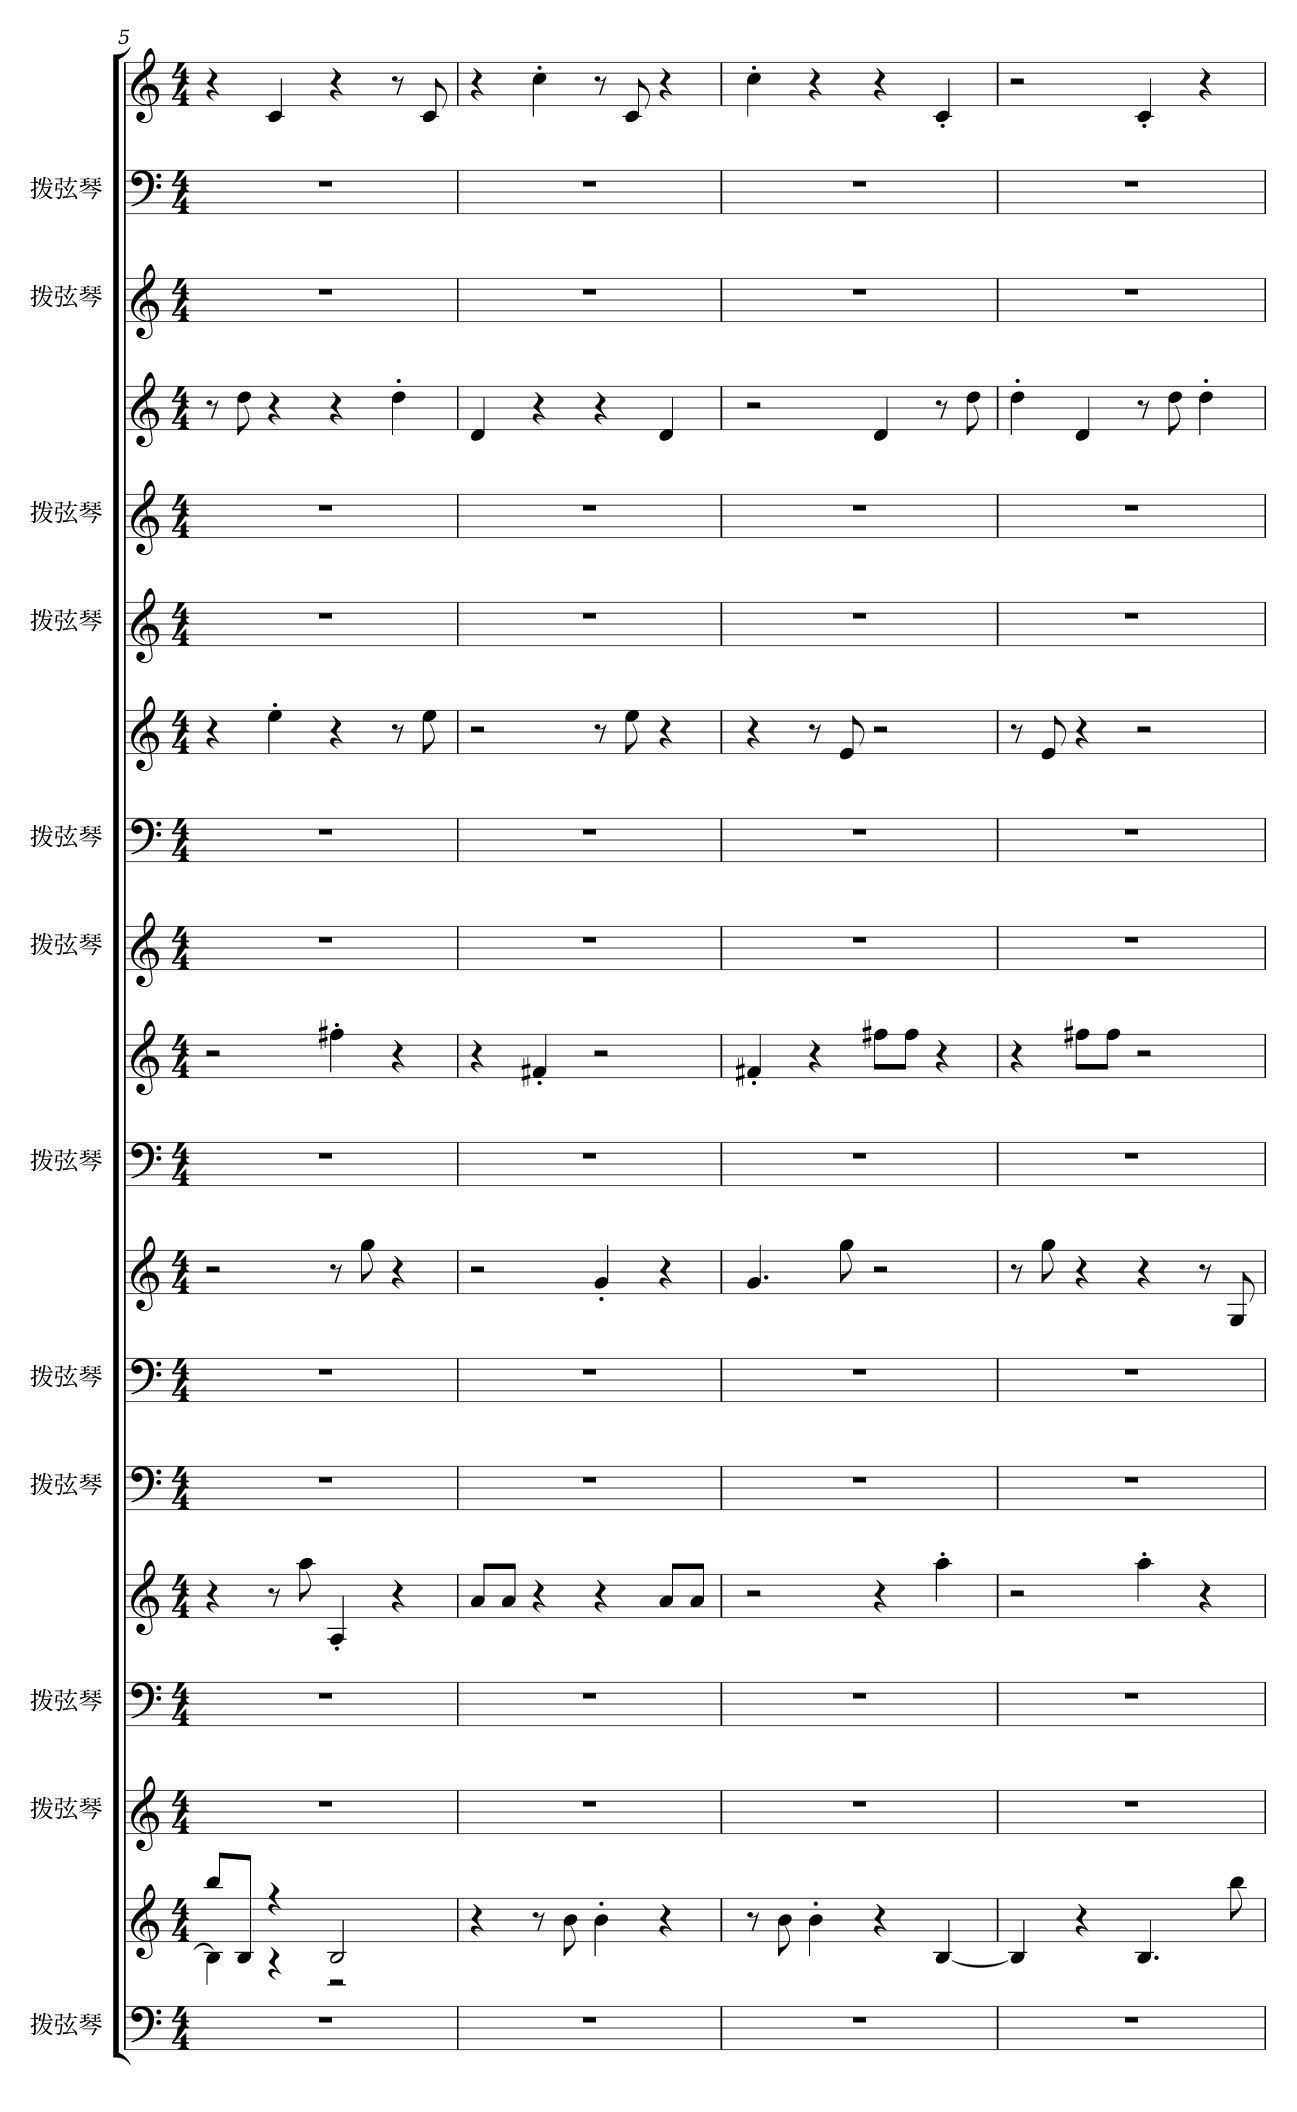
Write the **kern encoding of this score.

**kern	**kern	**kern	**kern	**kern	**kern	**kern	**kern	**kern	**kern	**kern	**kern	**kern	**kern	**kern	**kern	**kern	**kern	**kern
*part12	*part12	*part11	*part10	*part10	*part9	*part8	*part8	*part7	*part7	*part6	*part5	*part5	*part4	*part3	*part3	*part2	*part1	*part1
*staff19	*staff18	*staff17	*staff16	*staff15	*staff14	*staff13	*staff12	*staff11	*staff10	*staff9	*staff8	*staff7	*staff6	*staff5	*staff4	*staff3	*staff2	*staff1
*I"拨弦琴	*	*I"拨弦琴	*I"拨弦琴	*	*I"拨弦琴	*I"拨弦琴	*	*I"拨弦琴	*	*I"拨弦琴	*I"拨弦琴	*	*I"拨弦琴	*I"拨弦琴	*	*I"拨弦琴	*I"拨弦琴	*
!!LO:PB:g=z
*clefF4	*clefG2	*clefG2	*clefF4	*clefG2	*clefF4	*clefF4	*clefG2	*clefF4	*clefG2	*clefG2	*clefF4	*clefG2	*clefG2	*clefG2	*clefG2	*clefG2	*clefF4	*clefG2
*k[]	*k[]	*k[]	*k[]	*k[]	*k[]	*k[]	*k[]	*k[]	*k[]	*k[]	*k[]	*k[]	*k[]	*k[]	*k[]	*k[]	*k[]	*k[]
*M4/4	*M4/4	*M4/4	*M4/4	*M4/4	*M4/4	*M4/4	*M4/4	*M4/4	*M4/4	*M4/4	*M4/4	*M4/4	*M4/4	*M4/4	*M4/4	*M4/4	*M4/4	*M4/4
=5	=5	=5	=5	=5	=5	=5	=5	=5	=5	=5	=5	=5	=5	=5	=5	=5	=5	=5
*	*^	*	*	*	*	*	*	*	*	*	*	*	*	*	*	*	*	*
1r	8bb/L	4B\]	1r	1r	4r	1r	1r	2r	1r	2r	1r	1r	4r	1r	1r	8r	1r	1r	4r
.	8B/J	.	.	.	.	.	.	.	.	.	.	.	.	.	.	8dd\	.	.	.
.	4r	4r	.	.	8r	.	.	.	.	.	.	.	4ee'\	.	.	4r	.	.	4c/
.	.	.	.	.	8aa\	.	.	.	.	.	.	.	.	.	.	.	.	.	.
.	2B/	2r	.	.	4A'/	.	.	8r	.	4ff#X'\	.	.	4r	.	.	4r	.	.	4r
.	.	.	.	.	.	.	.	8gg\	.	.	.	.	.	.	.	.	.	.	.
.	.	.	.	.	4r	.	.	4r	.	4r	.	.	8r	.	.	4dd'\	.	.	8r
.	.	.	.	.	.	.	.	.	.	.	.	.	8ee\	.	.	.	.	.	8c/
*	*v	*v	*	*	*	*	*	*	*	*	*	*	*	*	*	*	*	*	*
=6	=6	=6	=6	=6	=6	=6	=6	=6	=6	=6	=6	=6	=6	=6	=6	=6	=6	=6
1r	4r	1r	1r	8a/L	1r	1r	2r	1r	4r	1r	1r	2r	1r	1r	4d/	1r	1r	4r
.	.	.	.	8a/J	.	.	.	.	.	.	.	.	.	.	.	.	.	.
.	8r	.	.	4r	.	.	.	.	4f#X'/	.	.	.	.	.	4r	.	.	4cc'\
.	8b\	.	.	.	.	.	.	.	.	.	.	.	.	.	.	.	.	.
.	4b'\	.	.	4r	.	.	4g'/	.	2r	.	.	8r	.	.	4r	.	.	8r
.	.	.	.	.	.	.	.	.	.	.	.	8ee\	.	.	.	.	.	8c/
.	4r	.	.	8a/L	.	.	4r	.	.	.	.	4r	.	.	4d/	.	.	4r
.	.	.	.	8a/J	.	.	.	.	.	.	.	.	.	.	.	.	.	.
=7	=7	=7	=7	=7	=7	=7	=7	=7	=7	=7	=7	=7	=7	=7	=7	=7	=7	=7
1r	8r	1r	1r	2r	1r	1r	4.g/	1r	4f#X'/	1r	1r	4r	1r	1r	2r	1r	1r	4cc'\
.	8b\	.	.	.	.	.	.	.	.	.	.	.	.	.	.	.	.	.
.	4b'\	.	.	.	.	.	.	.	4r	.	.	8r	.	.	.	.	.	4r
.	.	.	.	.	.	.	8gg\	.	.	.	.	8e/	.	.	.	.	.	.
.	4r	.	.	4r	.	.	2r	.	8ff#X\L	.	.	2r	.	.	4d/	.	.	4r
.	.	.	.	.	.	.	.	.	8ff#\J	.	.	.	.	.	.	.	.	.
.	[4B/	.	.	4aa'\	.	.	.	.	4r	.	.	.	.	.	8r	.	.	4c'/
.	.	.	.	.	.	.	.	.	.	.	.	.	.	.	8dd\	.	.	.
=8	=8	=8	=8	=8	=8	=8	=8	=8	=8	=8	=8	=8	=8	=8	=8	=8	=8	=8
1r	4B/]	1r	1r	2r	1r	1r	8r	1r	4r	1r	1r	8r	1r	1r	4dd'\	1r	1r	2r
.	.	.	.	.	.	.	8gg\	.	.	.	.	8e/	.	.	.	.	.	.
.	4r	.	.	.	.	.	4r	.	8ff#X\L	.	.	4r	.	.	4d/	.	.	.
.	.	.	.	.	.	.	.	.	8ff#\J	.	.	.	.	.	.	.	.	.
.	4.B/	.	.	4aa'\	.	.	4r	.	2r	.	.	2r	.	.	8r	.	.	4c'/
.	.	.	.	.	.	.	.	.	.	.	.	.	.	.	8dd\	.	.	.
.	.	.	.	4r	.	.	8r	.	.	.	.	.	.	.	4dd'\	.	.	4r
.	8bb\	.	.	.	.	.	8G/	.	.	.	.	.	.	.	.	.	.	.
=	=	=	=	=	=	=	=	=	=	=	=	=	=	=	=	=	=	=
*-	*-	*-	*-	*-	*-	*-	*-	*-	*-	*-	*-	*-	*-	*-	*-	*-	*-	*-
